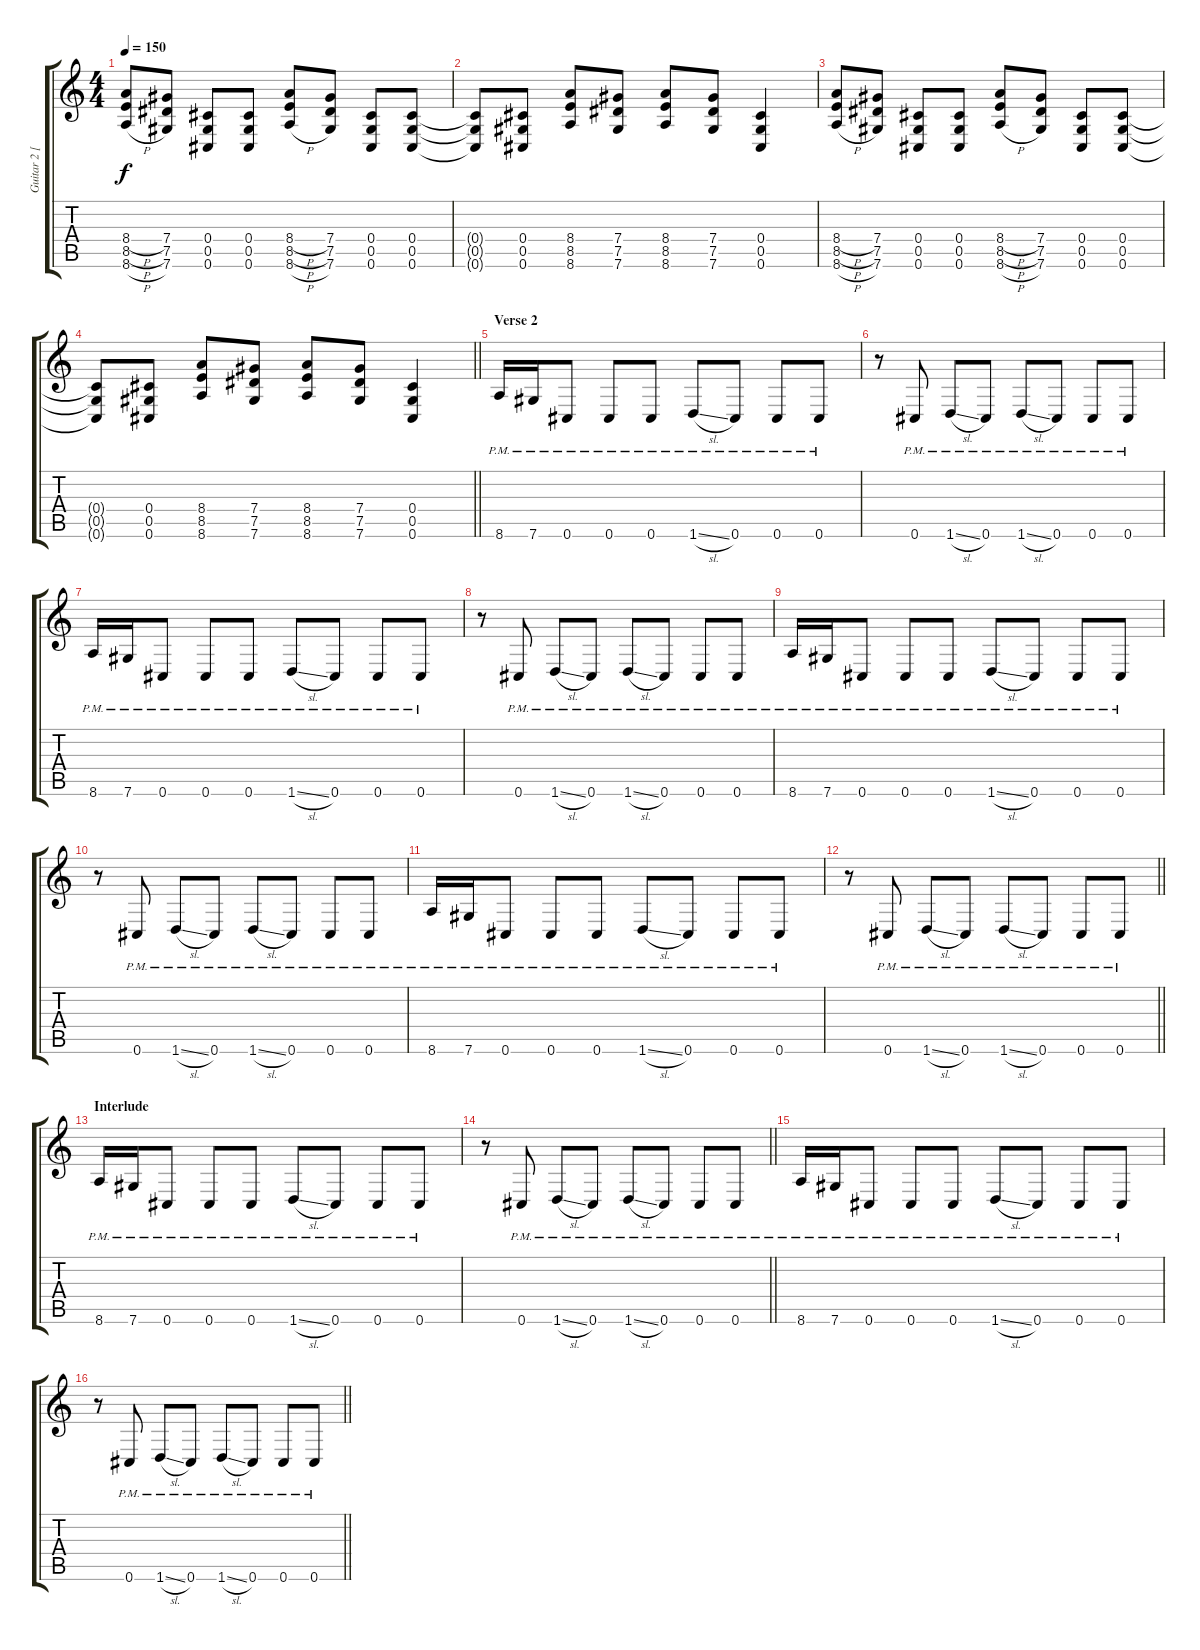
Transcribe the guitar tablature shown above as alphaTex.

\track ("Guitar 2 [Mike Shinoda]" "Guitar 2 [") {instrument overdrivenguitar}
\staff {score tabs}
\tuning (Eb4 Bb3 Gb3 Db3 Ab2 Db2) {hide}
\ts (4 4)
\tempo 150
\clef g2
\ks c
(8.4{h} 8.5{h} 8.6{h}).8{dy f} (7.4 7.5 7.6).8 (0.4 0.5 0.6).8 (0.4 0.5 0.6).8 (8.4{h} 8.5{h} 8.6{h}).8 (7.4 7.5 7.6).8 (0.4 0.5 0.6).8 (0.4 0.5 0.6).8 |
(0.4{t} 0.5{t} 0.6{t}).8 (0.4 0.5 0.6).8 (8.4 8.5 8.6).8 (7.4 7.5 7.6).8 (8.4 8.5 8.6).8 (7.4 7.5 7.6).8 (0.4 0.5 0.6).4 |
(8.4{h} 8.5{h} 8.6{h}).8 (7.4 7.5 7.6).8 (0.4 0.5 0.6).8 (0.4 0.5 0.6).8 (8.4{h} 8.5{h} 8.6{h}).8 (7.4 7.5 7.6).8 (0.4 0.5 0.6).8 (0.4 0.5 0.6).8 |
\barLineRight lightlight
(0.4{t} 0.5{t} 0.6{t}).8 (0.4 0.5 0.6).8 (8.4 8.5 8.6).8 (7.4 7.5 7.6).8 (8.4 8.5 8.6).8 (7.4 7.5 7.6).8 (0.4 0.5 0.6).4 |
\section ("" "Verse 2")
8.6{pm}.16 7.6{pm}.16 0.6{pm}.8 0.6{pm}.8 0.6{pm}.8 1.6{sl pm}.8 0.6{pm}.8 0.6{pm}.8 0.6{pm}.8 |
r.8 0.6{pm}.8 1.6{sl pm}.8 0.6{pm}.8 1.6{sl pm}.8 0.6{pm}.8 0.6{pm}.8 0.6{pm}.8 |
8.6{pm}.16 7.6{pm}.16 0.6{pm}.8 0.6{pm}.8 0.6{pm}.8 1.6{sl pm}.8 0.6{pm}.8 0.6{pm}.8 0.6{pm}.8 |
r.8 0.6{pm}.8 1.6{sl pm}.8 0.6{pm}.8 1.6{sl pm}.8 0.6{pm}.8 0.6{pm}.8 0.6{pm}.8 |
8.6{pm}.16 7.6{pm}.16 0.6{pm}.8 0.6{pm}.8 0.6{pm}.8 1.6{sl pm}.8 0.6{pm}.8 0.6{pm}.8 0.6{pm}.8 |
r.8 0.6{pm}.8 1.6{sl pm}.8 0.6{pm}.8 1.6{sl pm}.8 0.6{pm}.8 0.6{pm}.8 0.6{pm}.8 |
8.6{pm}.16 7.6{pm}.16 0.6{pm}.8 0.6{pm}.8 0.6{pm}.8 1.6{sl pm}.8 0.6{pm}.8 0.6{pm}.8 0.6{pm}.8 |
\barLineRight lightlight
r.8 0.6{pm}.8 1.6{sl pm}.8 0.6{pm}.8 1.6{sl pm}.8 0.6{pm}.8 0.6{pm}.8 0.6{pm}.8 |
\section ("" "Interlude")
8.6{pm}.16 7.6{pm}.16 0.6{pm}.8 0.6{pm}.8 0.6{pm}.8 1.6{sl pm}.8 0.6{pm}.8 0.6{pm}.8 0.6{pm}.8 |
\barLineRight lightlight
r.8 0.6{pm}.8 1.6{sl pm}.8 0.6{pm}.8 1.6{sl pm}.8 0.6{pm}.8 0.6{pm}.8 0.6{pm}.8 |
8.6{pm}.16 7.6{pm}.16 0.6{pm}.8 0.6{pm}.8 0.6{pm}.8 1.6{sl pm}.8 0.6{pm}.8 0.6{pm}.8 0.6{pm}.8 |
\barLineRight lightlight
r.8 0.6{pm}.8 1.6{sl pm}.8 0.6{pm}.8 1.6{sl pm}.8 0.6{pm}.8 0.6{pm}.8 0.6{pm}.8
